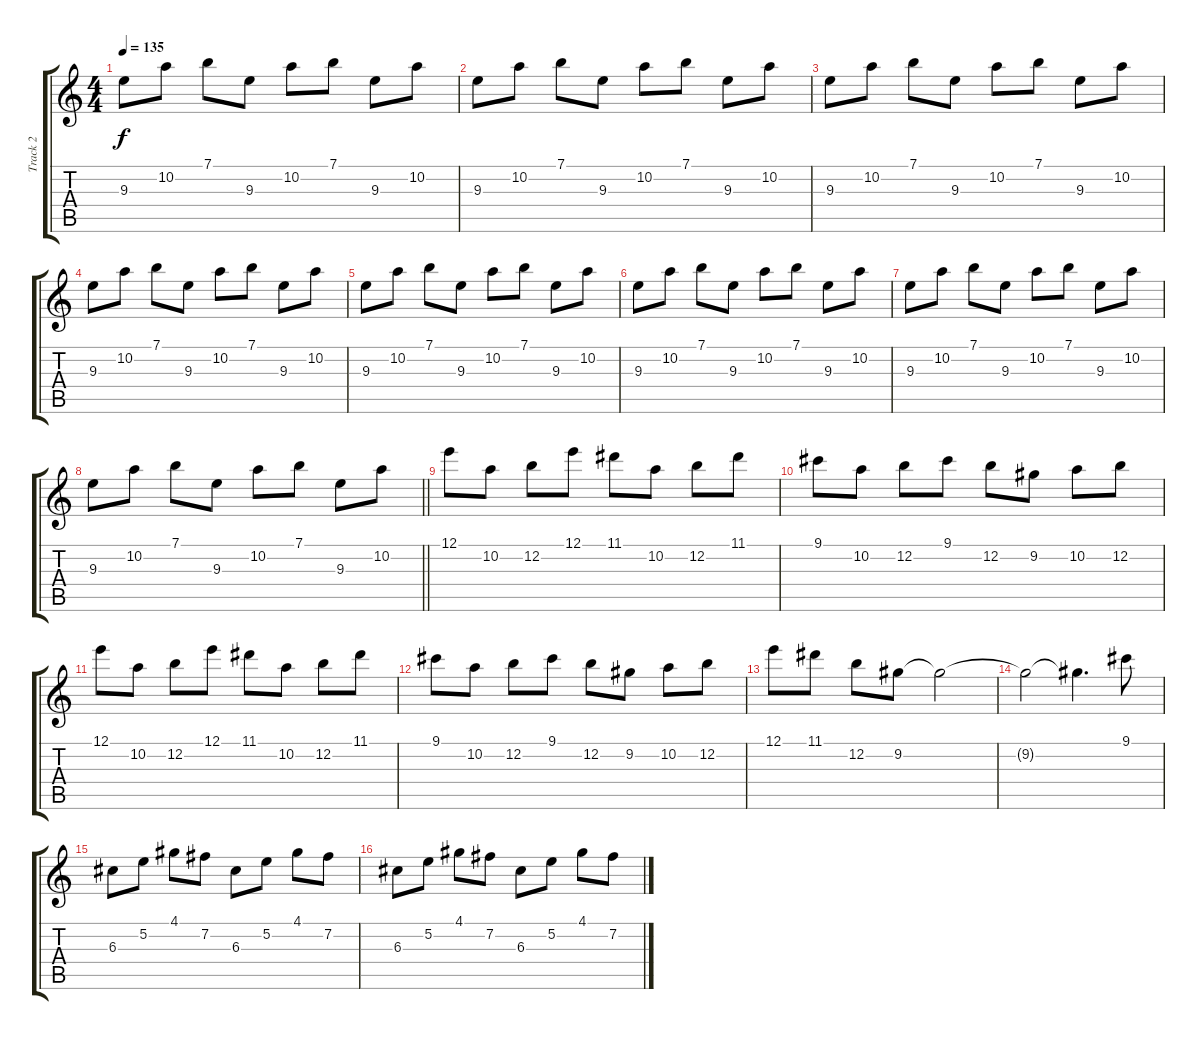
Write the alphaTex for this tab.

\track ("Track 2" "Track 2") {instrument electricguitarclean}
\staff {score tabs}
\tuning (E4 B3 G3 D3 A2 E2) {hide}
\ts (4 4)
\tempo 135
\clef g2
\ks c
9.3.8{dy f} 10.2.8 7.1.8 9.3.8 10.2.8 7.1.8 9.3.8 10.2.8 |
9.3.8 10.2.8 7.1.8 9.3.8 10.2.8 7.1.8 9.3.8 10.2.8 |
9.3.8 10.2.8 7.1.8 9.3.8 10.2.8 7.1.8 9.3.8 10.2.8 |
9.3.8 10.2.8 7.1.8 9.3.8 10.2.8 7.1.8 9.3.8 10.2.8 |
9.3.8 10.2.8 7.1.8 9.3.8 10.2.8 7.1.8 9.3.8 10.2.8 |
9.3.8 10.2.8 7.1.8 9.3.8 10.2.8 7.1.8 9.3.8 10.2.8 |
9.3.8 10.2.8 7.1.8 9.3.8 10.2.8 7.1.8 9.3.8 10.2.8 |
\barLineRight lightlight
9.3.8 10.2.8 7.1.8 9.3.8 10.2.8 7.1.8 9.3.8 10.2.8 |
12.1.8 10.2.8 12.2.8 12.1.8 11.1.8 10.2.8 12.2.8 11.1.8 |
9.1.8 10.2.8 12.2.8 9.1.8 12.2.8 9.2.8 10.2.8 12.2.8 |
12.1.8 10.2.8 12.2.8 12.1.8 11.1.8 10.2.8 12.2.8 11.1.8 |
9.1.8 10.2.8 12.2.8 9.1.8 12.2.8 9.2.8 10.2.8 12.2.8 |
12.1.8 11.1.8 12.2.8 9.2.8 9.2{t}.2 |
9.2{t}.2 9.2{t}.4{d} 9.1.8 |
6.3.8 5.2.8 4.1.8 7.2.8 6.3.8 5.2.8 4.1.8 7.2.8 |
6.3.8 5.2.8 4.1.8 7.2.8 6.3.8 5.2.8 4.1.8 7.2.8
